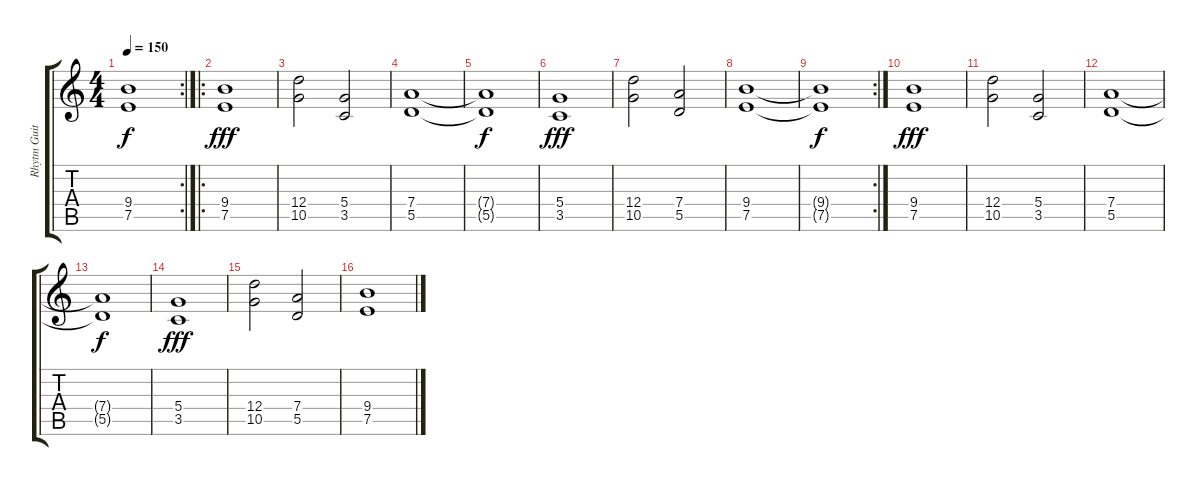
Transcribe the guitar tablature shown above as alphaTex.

\track ("Rhytm Guitar" "Rhytm Guit") {instrument distortionguitar}
\staff {score tabs}
\tuning (E4 B3 G3 D3 A2 E2) {hide}
\rc 2
\ts (4 4)
\tempo 150
\clef g2
\ks c
(9.4{t} 7.5{t}).1{dy f} |
\ro
(9.4 7.5).1{dy fff} |
(12.4 10.5).2 (5.4 3.5).2 |
(7.4 5.5).1 |
(7.4{t} 5.5{t}).1{dy f} |
(5.4 3.5).1{dy fff} |
(12.4 10.5).2 (7.4 5.5).2 |
(9.4 7.5).1 |
\rc 2
(9.4{t} 7.5{t}).1{dy f} |
(9.4 7.5).1{dy fff} |
(12.4 10.5).2 (5.4 3.5).2 |
(7.4 5.5).1 |
(7.4{t} 5.5{t}).1{dy f} |
(5.4 3.5).1{dy fff} |
(12.4 10.5).2 (7.4 5.5).2 |
(9.4 7.5).1
